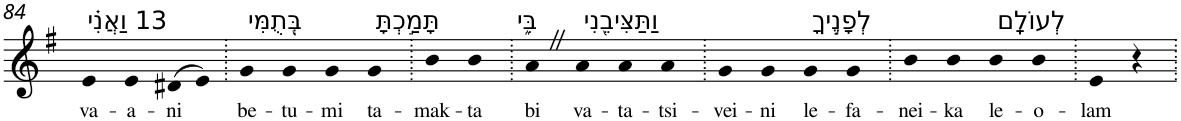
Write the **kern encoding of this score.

**kern	**text
*part1	*part1
*staff1	*staff1
*I"Piano	*
*I'Pno	*
!!LO:PB:g=z
*clefG2	*
*k[f#]	*
*G:	*
=84	=84
!LO:TX:a:t=13 וַאֲנִ֗י	!
!	!LO:LY:b
4e	va-
!	!LO:LY:b
4e	-a-
!	!LO:LY:b
(>8d#X	-ni
8e)	.
=85.	=85.
!LO:TX:a:t=בְּ֭תֻמִּי	!
!	!LO:LY:b
4g	be-
!	!LO:LY:b
4g	-tu-
!	!LO:LY:b
4g	-mi
!LO:TX:a:t=תָּמַ֣כְתָּ	!
!	!LO:LY:b
4g	ta-
=86.	=86.
!	!LO:LY:b
4b	-mak-
!	!LO:LY:b
4b	-ta
=87.	=87.
!LO:TX:a:t=בִּ֑י	!
!	!LO:LY:b
4aZ	bi
!LO:TX:a:t=וַתַּצִּיבֵ֖נִי	!
!	!LO:LY:b
4a	va-
!	!LO:LY:b
4a	-ta-
!	!LO:LY:b
4a	-tsi-
=88.	=88.
!	!LO:LY:b
4g	-vei-
!	!LO:LY:b
4g	-ni
!LO:TX:a:t=לְפָנֶ֣יךָ	!
!	!LO:LY:b
4g	le-
!	!LO:LY:b
4g	-fa-
=89.	=89.
!	!LO:LY:b
4b	-nei-
!	!LO:LY:b
4b	-ka
!LO:TX:a:t=לְעוֹלָֽם	!
!	!LO:LY:b
4b	le-
!	!LO:LY:b
4b	-o-
=90.	=90.
!	!LO:LY:b
4e	-lam
4r	.
=.	=.
*-	*-
